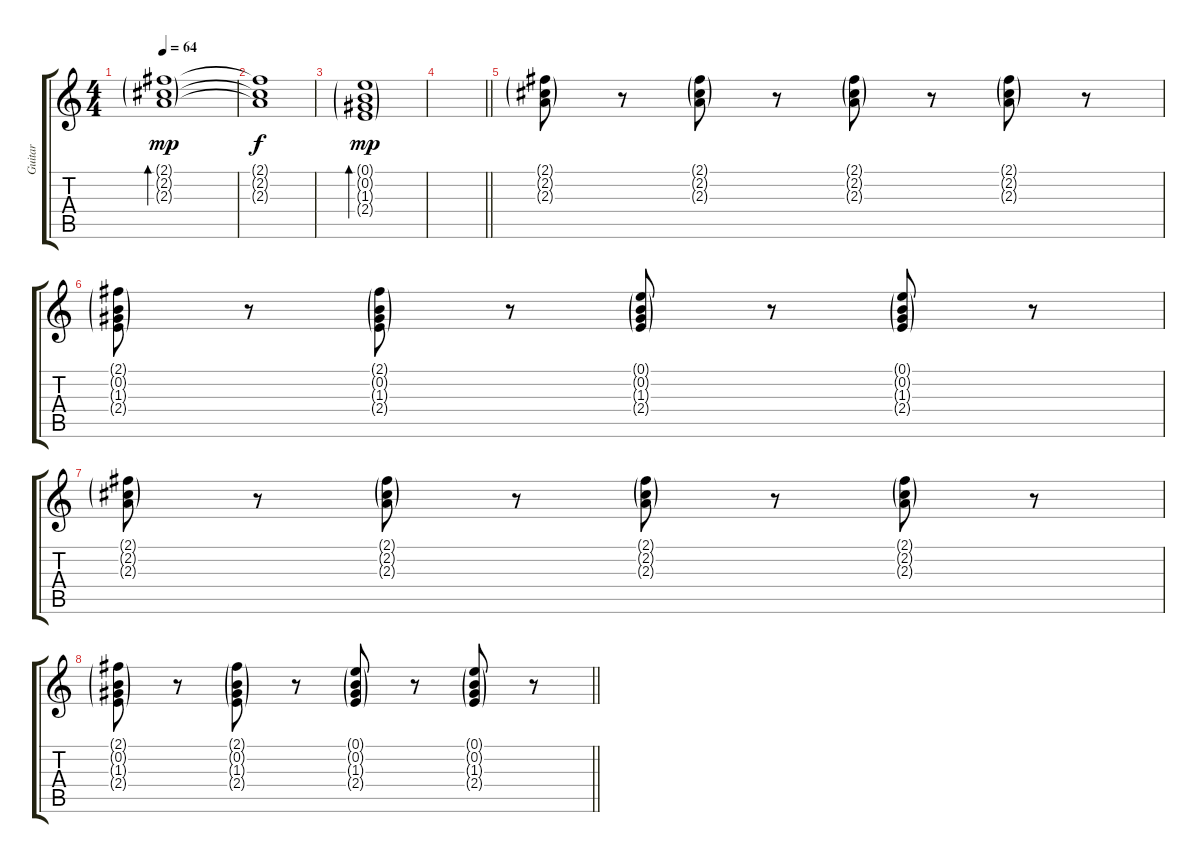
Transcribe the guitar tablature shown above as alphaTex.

\track ("Guitar" "Guitar") {instrument electricguitarclean}
\staff {score tabs}
\tuning (E4 B3 G3 D3 A2 E2) {hide}
\ts (4 4)
\tempo 64
\clef g2
\ks c
(2.1{g} 2.2{g} 2.3{g}).1{bd 120 dy mp instrument electricguitarclean} |
(2.1{t} 2.2{t} 2.3{t}).1{dy f} |
(0.1{g} 0.2{g} 1.3{g} 2.4{g}).1{bd 120 dy mp} |
\barLineRight lightlight
|
(2.1{g} 2.2{g} 2.3{g}).8 r.8 (2.1{g} 2.2{g} 2.3{g}).8 r.8 (2.1{g} 2.2{g} 2.3{g}).8 r.8 (2.1{g} 2.2{g} 2.3{g}).8 r.8 |
(2.1{g} 0.2{g} 1.3{g} 2.4{g}).8 r.8 (2.1{g} 0.2{g} 1.3{g} 2.4{g}).8 r.8 (0.1{g} 0.2{g} 1.3{g} 2.4{g}).8 r.8 (0.1{g} 0.2{g} 1.3{g} 2.4{g}).8 r.8 |
(2.1{g} 2.2{g} 2.3{g}).8 r.8 (2.1{g} 2.2{g} 2.3{g}).8 r.8 (2.1{g} 2.2{g} 2.3{g}).8 r.8 (2.1{g} 2.2{g} 2.3{g}).8 r.8 |
\barLineRight lightlight
(2.1{g} 0.2{g} 1.3{g} 2.4{g}).8 r.8 (2.1{g} 0.2{g} 1.3{g} 2.4{g}).8 r.8 (0.1{g} 0.2{g} 1.3{g} 2.4{g}).8 r.8 (0.1{g} 0.2{g} 1.3{g} 2.4{g}).8 r.8
